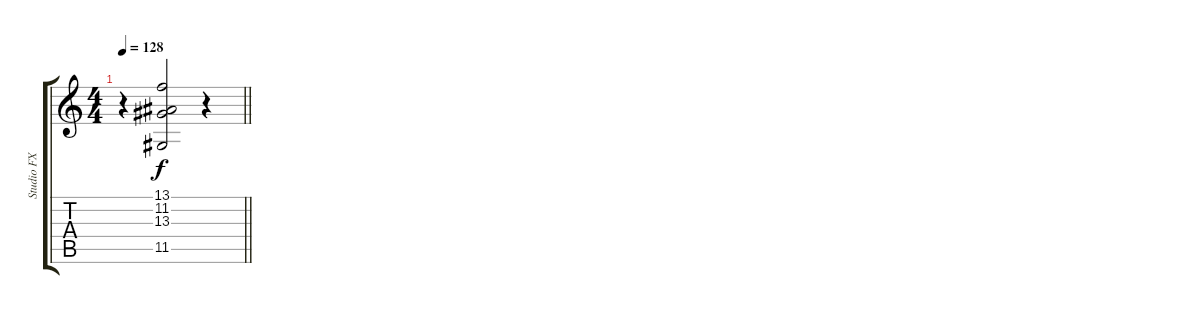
\track ("Studio FX" "Studio FX") {instrument applause}
\staff {score tabs}
\tuning (E4 B3 G3 D3 A2 D2) {hide}
\ts (4 4)
\tempo 128
\clef g2
\barLineRight lightlight
\ks c
r.4{dy f} (13.1 11.2 13.3 11.5).2 r.4
